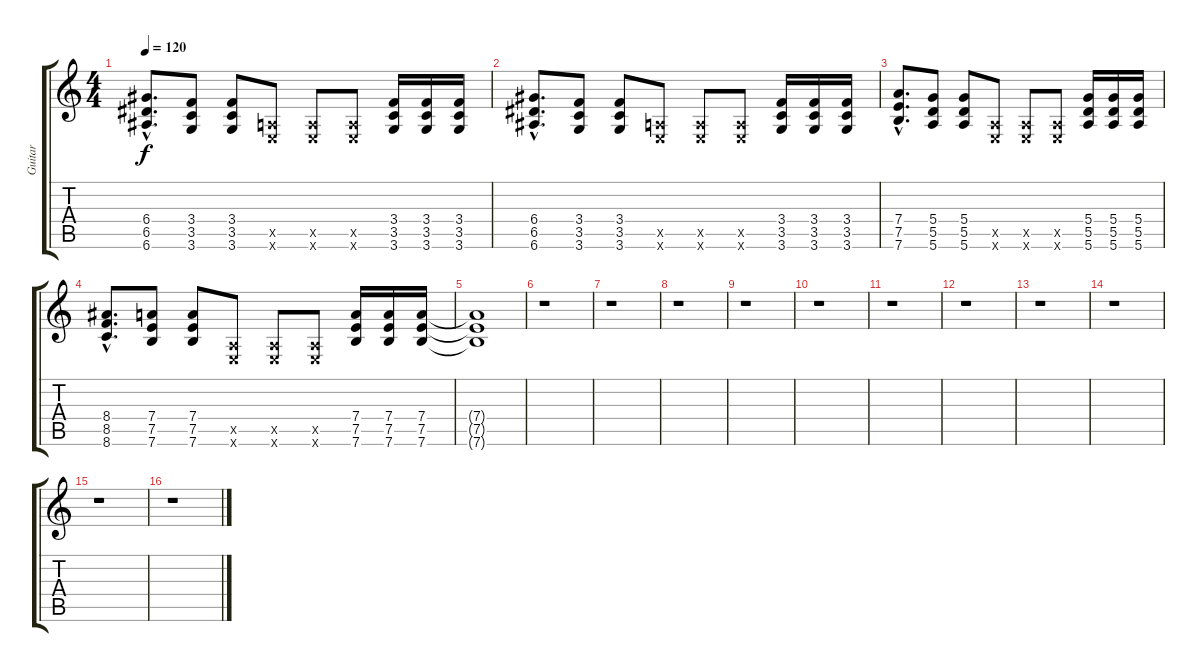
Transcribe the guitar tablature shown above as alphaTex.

\track ("Guitar" "Guitar") {instrument overdrivenguitar}
\staff {score tabs}
\tuning (E4 B3 G3 D3 A2 E2) {hide}
\ts (4 4)
\tempo 120
\clef g2
\ks c
(6.4{hac} 6.5{hac} 6.6{hac}).8{d dy f} (3.4 3.5 3.6).8 (3.4 3.5 3.6).8 (0.5{x} 0.6{x}).8 (0.5{x} 0.6{x}).8 (0.5{x} 0.6{x}).8 (3.4 3.5 3.6).16 (3.4 3.5 3.6).16 (3.4 3.5 3.6).16 |
(6.4{hac} 6.5{hac} 6.6{hac}).8{d} (3.4 3.5 3.6).8 (3.4 3.5 3.6).8 (0.5{x} 0.6{x}).8 (0.5{x} 0.6{x}).8 (0.5{x} 0.6{x}).8 (3.4 3.5 3.6).16 (3.4 3.5 3.6).16 (3.4 3.5 3.6).16 |
(7.4{hac} 7.5{hac} 7.6{hac}).8{d} (5.4 5.5 5.6).8 (5.4 5.5 5.6).8 (0.5{x} 0.6{x}).8 (0.5{x} 0.6{x}).8 (0.5{x} 0.6{x}).8 (5.4 5.5 5.6).16 (5.4 5.5 5.6).16 (5.4 5.5 5.6).16 |
(8.4{hac} 8.5{hac} 8.6{hac}).8{d} (7.4 7.5 7.6).8 (7.4 7.5 7.6).8 (0.5{x} 0.6{x}).8 (0.5{x} 0.6{x}).8 (0.5{x} 0.6{x}).8 (7.4 7.5 7.6).16 (7.4 7.5 7.6).16 (7.4 7.5 7.6).16 |
(7.4{t} 7.5{t} 7.6{t}).1 |
r.1 |
r.1 |
r.1 |
r.1 |
r.1 |
r.1 |
r.1 |
r.1 |
r.1 |
r.1 |
r.1
